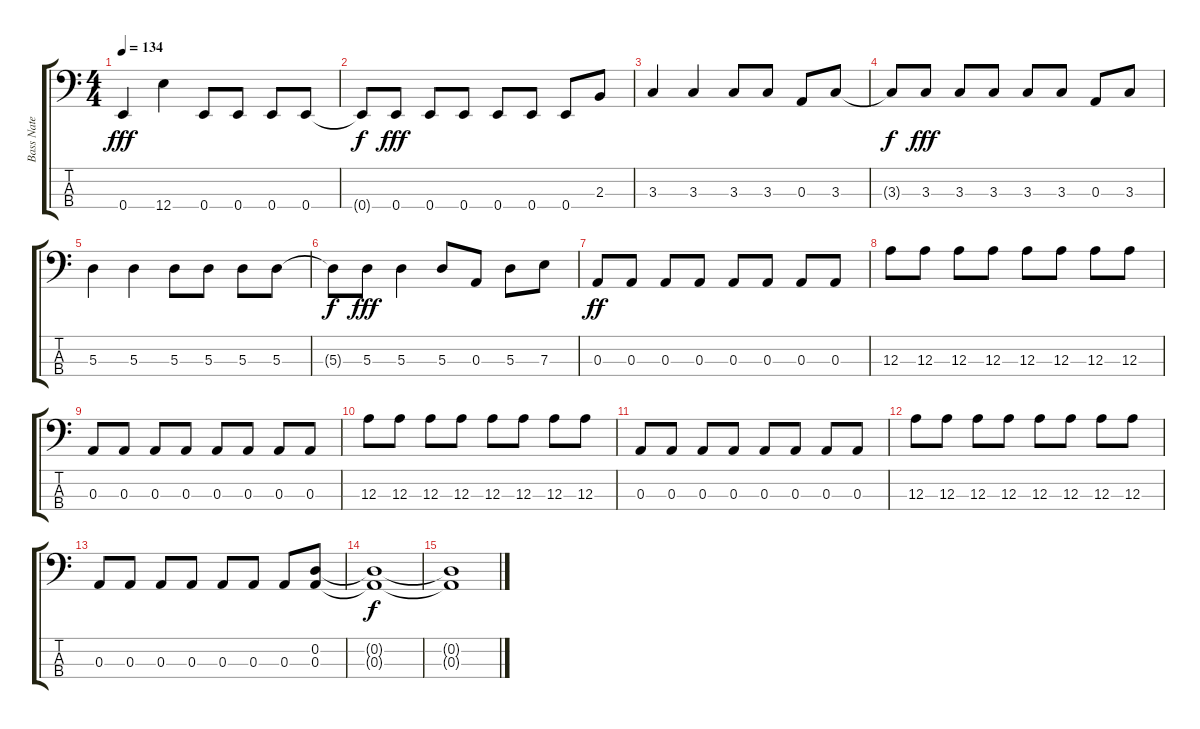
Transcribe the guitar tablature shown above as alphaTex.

\track ("Bass Nate" "Bass Nate") {instrument electricbassfinger}
\staff {score tabs}
\tuning (G2 D2 A1 E1) {hide}
\ts (4 4)
\tempo 134
\clef f4
\ks c
0.4.4{dy fff} 12.4.4 0.4.8 0.4.8 0.4.8 0.4.8 |
0.4{t}.8{dy f} 0.4.8{dy fff} 0.4.8 0.4.8 0.4.8 0.4.8 0.4.8 2.3.8 |
3.3.4 3.3.4 3.3.8 3.3.8 0.3.8 3.3.8 |
3.3{t}.8{dy f} 3.3.8{dy fff} 3.3.8 3.3.8 3.3.8 3.3.8 0.3.8 3.3.8 |
5.3.4 5.3.4 5.3.8 5.3.8 5.3.8 5.3.8 |
5.3{t}.8{dy f} 5.3.8{dy fff} 5.3.4 5.3.8 0.3.8 5.3.8 7.3.8 |
0.3.8{dy ff} 0.3.8 0.3.8 0.3.8 0.3.8 0.3.8 0.3.8 0.3.8 |
12.3.8 12.3.8 12.3.8 12.3.8 12.3.8 12.3.8 12.3.8 12.3.8 |
0.3.8 0.3.8 0.3.8 0.3.8 0.3.8 0.3.8 0.3.8 0.3.8 |
12.3.8 12.3.8 12.3.8 12.3.8 12.3.8 12.3.8 12.3.8 12.3.8 |
0.3.8 0.3.8 0.3.8 0.3.8 0.3.8 0.3.8 0.3.8 0.3.8 |
12.3.8 12.3.8 12.3.8 12.3.8 12.3.8 12.3.8 12.3.8 12.3.8 |
0.3.8 0.3.8 0.3.8 0.3.8 0.3.8 0.3.8 0.3.8 (0.2 0.3).8 |
(0.2{t} 0.3{t}).1{dy f} |
(0.2{t} 0.3{t}).1
